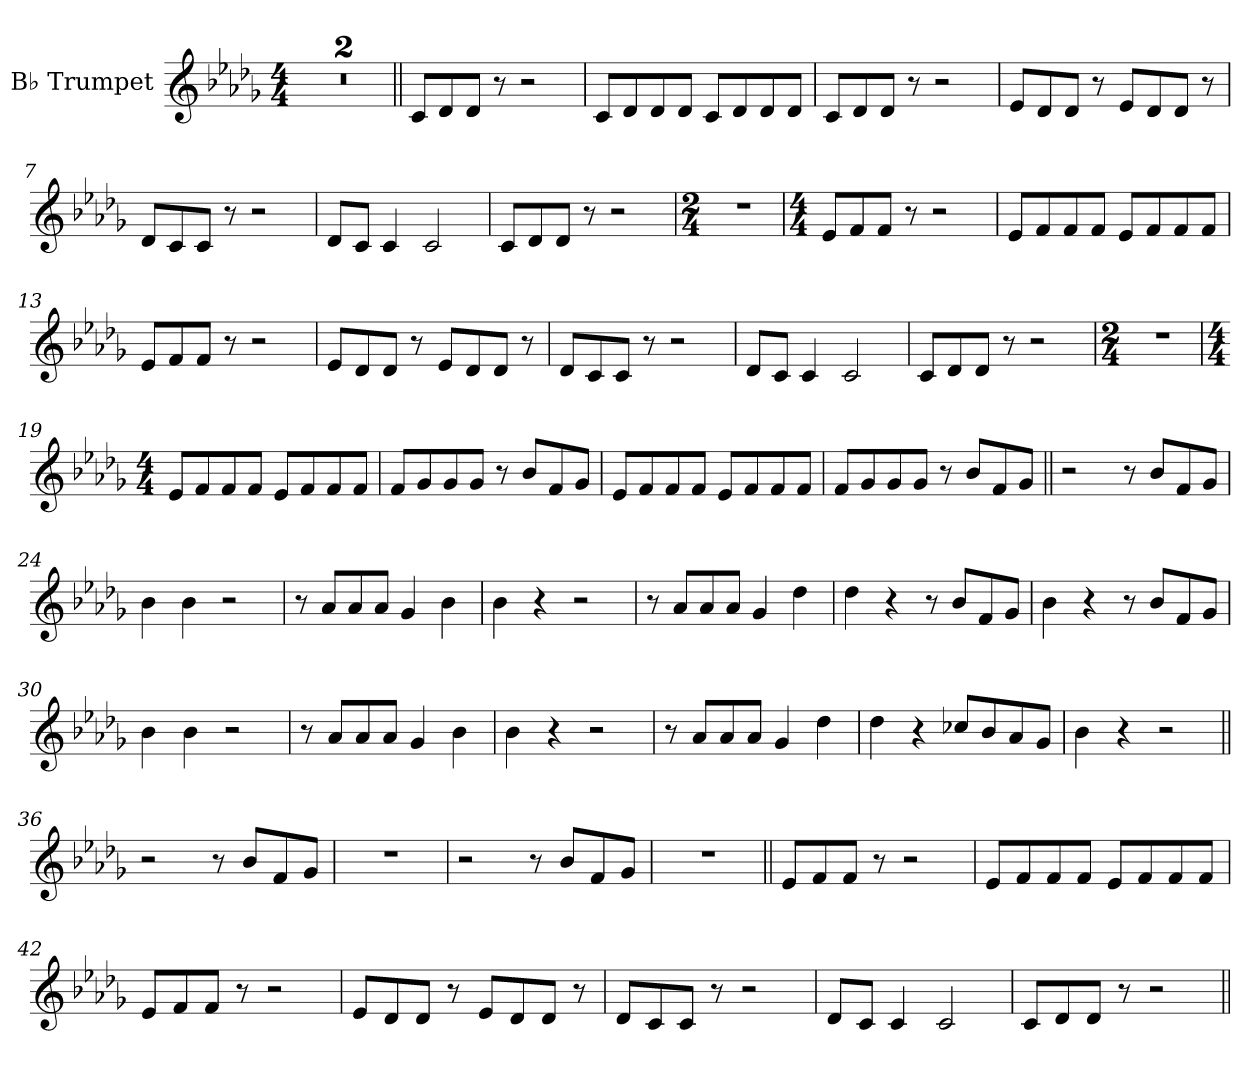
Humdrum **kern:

**kern
*part1
*staff1
*I"B♭ Trumpet
*I'B♭ Tpt.
*clefG2
*ITrd1c2
*k[b-e-a-d-g-c-f-]
*M4/4
=1
1r
=2
1r
=3||
8B-/L
8c-/
8c-/J
8r
2r
=4
8B-/L
8c-/
8c-/
8c-/J
8B-/L
8c-/
8c-/
8c-/J
=5
8B-/L
8c-/
8c-/J
8r
2r
=6
8d-/L
8c-/
8c-/J
8r
8d-/L
8c-/
8c-/J
8r
=7
8c-/L
8B-/
8B-/J
8r
2r
=8
8c-/L
8B-/J
4B-/
2B-/
=9
8B-/L
8c-/
8c-/J
8r
2r
=10
*M2/4
2r
=11
*M4/4
8d-/L
8e-/
8e-/J
8r
2r
=12
8d-/L
8e-/
8e-/
8e-/J
8d-/L
8e-/
8e-/
8e-/J
=13
8d-/L
8e-/
8e-/J
8r
2r
=14
8d-/L
8c-/
8c-/J
8r
8d-/L
8c-/
8c-/J
8r
=15
8c-/L
8B-/
8B-/J
8r
2r
=16
8c-/L
8B-/J
4B-/
2B-/
=17
8B-/L
8c-/
8c-/J
8r
2r
=18
*M2/4
2r
=19
*M4/4
8d-/L
8e-/
8e-/
8e-/J
8d-/L
8e-/
8e-/
8e-/J
=20
8e-/L
8f-/
8f-/
8f-/J
8r
8a-/L
8e-/
8f-/J
=21
8d-/L
8e-/
8e-/
8e-/J
8d-/L
8e-/
8e-/
8e-/J
=22
8e-/L
8f-/
8f-/
8f-/J
8r
8a-/L
8e-/
8f-/J
=23||
2r
8r
8a-/L
8e-/
8f-/J
=24
4a-\
4a-\
2r
=25
8r
8g-/L
8g-/
8g-/J
4f-/
4a-\
=26
4a-\
4r
2r
=27
8r
8g-/L
8g-/
8g-/J
4f-/
4cc-\
=28
4cc-\
4r
8r
8a-/L
8e-/
8f-/J
=29
4a-\
4r
8r
8a-/L
8e-/
8f-/J
=30
4a-\
4a-\
2r
=31
8r
8g-/L
8g-/
8g-/J
4f-/
4a-\
=32
4a-\
4r
2r
=33
8r
8g-/L
8g-/
8g-/J
4f-/
4cc-\
=34
4cc-\
4r
8b--X/L
8a-/
8g-/
8f-/J
=35
4a-\
4r
2r
=36||
2r
8r
8a-/L
8e-/
8f-/J
=37
1r
=38
2r
8r
8a-/L
8e-/
8f-/J
=39
1r
=40||
8d-/L
8e-/
8e-/J
8r
2r
=41
8d-/L
8e-/
8e-/
8e-/J
8d-/L
8e-/
8e-/
8e-/J
=42
8d-/L
8e-/
8e-/J
8r
2r
=43
8d-/L
8c-/
8c-/J
8r
8d-/L
8c-/
8c-/J
8r
=44
8c-/L
8B-/
8B-/J
8r
2r
=45
8c-/L
8B-/J
4B-/
2B-/
=46
8B-/L
8c-/
8c-/J
8r
2r
=||
*-
